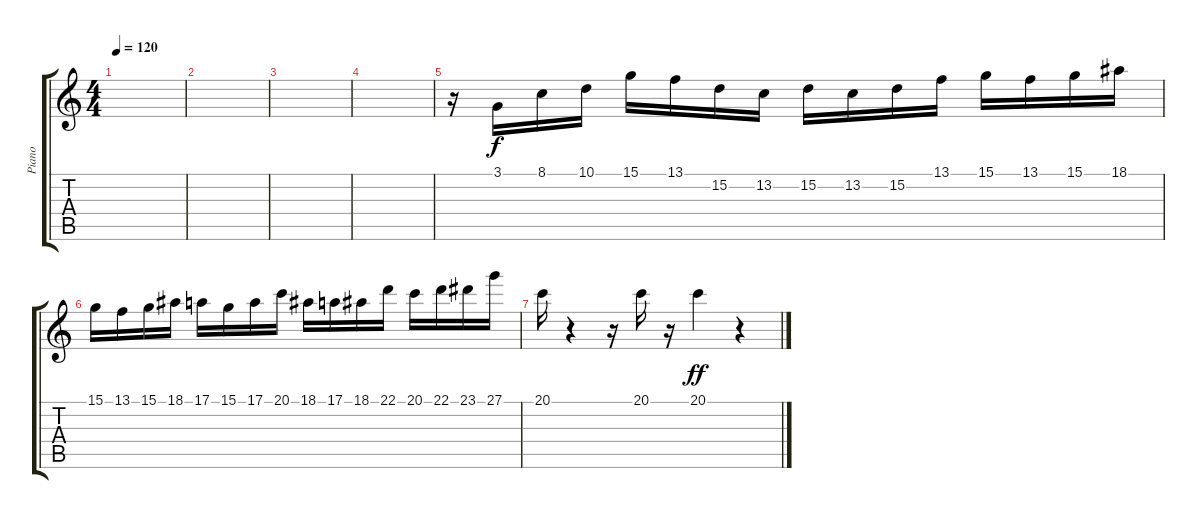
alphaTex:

\track ("Piano" "Piano") {instrument brightacousticpiano}
\staff {score tabs}
\tuning (E4 B3 G3 D3 A2 E2) {hide}
\ts (4 4)
\tempo 120
\clef g2
\ks c
|
|
|
|
r.16 3.1.16 8.1.16 10.1.16 15.1.16 13.1.16 15.2.16 13.2.16 15.2.16 13.2.16 15.2.16 13.1.16 15.1.16 13.1.16 15.1.16 18.1.16 |
15.1.16 13.1.16 15.1.16 18.1.16 17.1.16 15.1.16 17.1.16 20.1.16 18.1.16 17.1.16 18.1.16 22.1.16 20.1.16 22.1.16 23.1.16 27.1.16 |
20.1.16 r.4 r.16 20.1.16 r.16 20.1.4{dy ff} r.4
